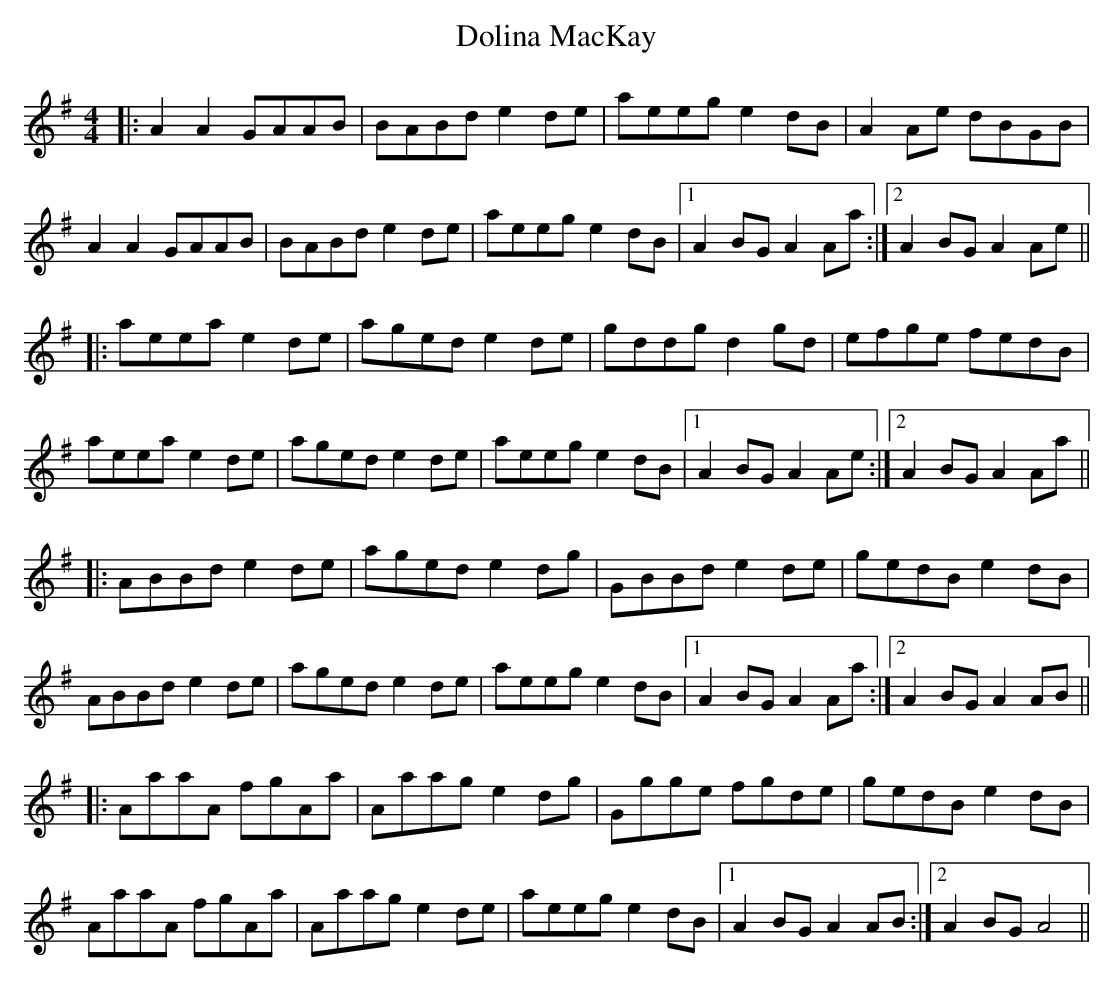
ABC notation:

X:1
T: Dolina MacKay
M: 4/4
L: 1/8
K: Ador
|:A2A2 GAAB|BABd e2de|aeeg e2dB|A2Ae dBGB|
A2A2 GAAB|BABd e2de|aeeg e2dB|1 A2BG A2Aa:|2 A2BG A2Ae||
|:aeea e2de|aged e2de|gddg d2gd|efge fedB|
aeea e2de|aged e2de|aeeg e2dB|1 A2BG A2Ae:|2 A2BG A2Aa||
|:ABBd e2de|aged e2dg|GBBd e2de|gedB e2dB|
ABBd e2de|aged e2de|aeeg e2dB|1 A2BG A2Aa:|2 A2BG A2AB||
|:AaaA fgAa|Aaag e2dg|Ggge fgde|gedB e2dB|
AaaA fgAa|Aaag e2de|aeeg e2dB|1 A2BG A2AB:|2 A2BG A4||
